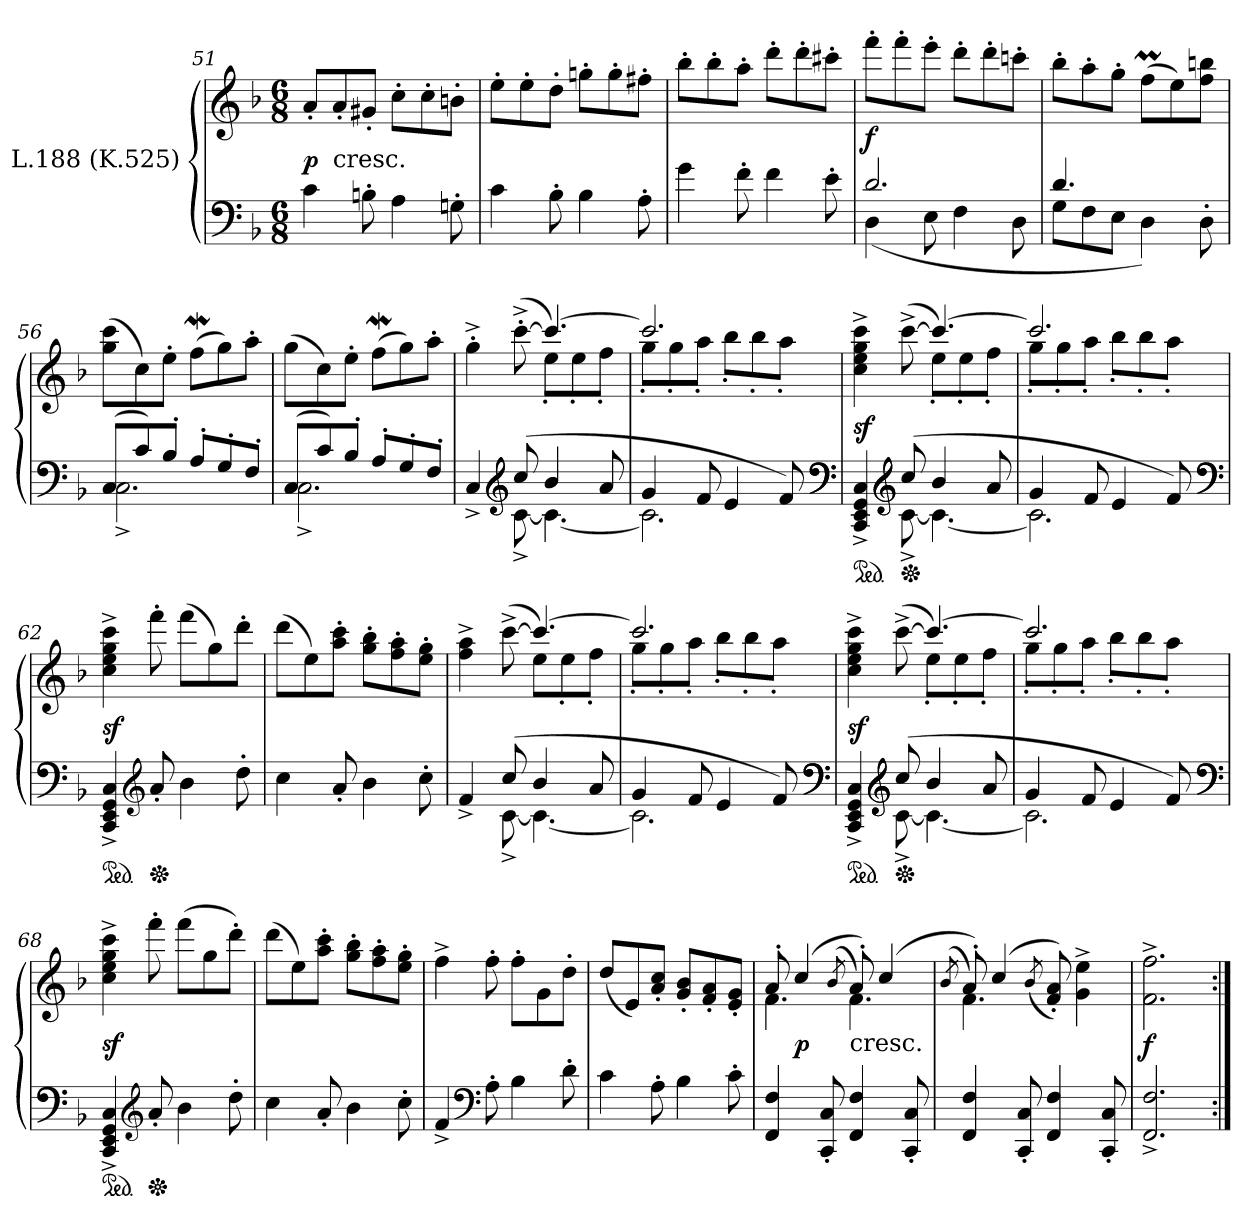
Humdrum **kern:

**kern	**kern	**dynam
*part1	*part1	*part1
*staff2	*staff1	*staff1/2
*I"L.188 (K.525)	*	*
*clefF4	*clefG2	*
*k[b-]	*k[b-]	*
*F:	*F:	*
*M6/8	*M6/8	*
=51	=51	=51
4c	8a'L	p
!	!LO:TX:c:t=cresc.	!
.	8a'	.
8Bn'	8g#X'J	.
4A	8cc'L	.
.	8cc'	.
8Gn'	8bn'J	.
=52	=52	=52
4c	8ee'L	.
.	8ee'	.
8B-'	8dd'J	.
4B-	8ggn'L	.
.	8gg'	.
8A'	8ff#X'J	.
=53	=53	=53
4g	8bb-'L	.
.	8bb-'	.
8f'	8aa'J	.
4f	8ddd'L	.
.	8ddd'	.
8e'	8ccc#X'J	.
!!LO:LB:g=z
=54	=54	=54
*^	*	*
2.d	(4D	8fff'L	f
.	.	8fff'	.
.	8E	8eee'J	.
.	4F	8ddd'L	.
.	.	8ddd'	.
.	8D	8cccn'J	.
=55	=55	=55	=55
4.d	8GL	8bb-'L	.
.	8F	8aa'	.
.	8EJ	8gg'J	.
4.ryy	4D)	(8ffML	.
.	.	8ee)	.
.	8D'	8ff 8bbnJ	.
=56	=56	=56	=56
(8CL	2.C^	(8gg 8cccL	.
8c)	.	8cc)	.
8B-'J	.	8ee'J	.
8A'L	.	(8ffwL	.
8G'	.	8gg)	.
8F'J	.	8aa'J	.
=57	=57	=57	=57
(8CL	2.C^	(8ggL	.
8c)	.	8cc)	.
8B-'J	.	8ee'J	.
8A'L	.	(8ffwL	.
8G'	.	8gg)	.
8F'J	.	8aa'J	.
=58	=58	=58	=58
*	*	*^	*
4C^	4ryy	4.ryy	4gg'^	.
*clefG2	*	*	*	*
(8cc	[8c^	.	(<[8ccc'^	.
4b-	4.c_	4.ccc_	8ee'L)	.
.	.	.	8ee'	.
8a	.	.	8ff'J	.
!!LO:LB:g=z	!!
=59	=59	=59	=59	=59
4g	2.c]	2.ccc]	8gg'L	.
.	.	.	8gg'	.
8f	.	.	8aa'J	.
4e	.	.	8bb-'L	.
.	.	.	8bb-'	.
8f)	.	.	8aa'J	.
*clefF4	*	*	*	*
=60	=60	=60	=60	=60
*ped	*	*	*	*
4CC^> 4EE^> 4GG^> 4C^>	4ryy	4.ryy	4cc^ 4ee^ 4gg^ 4ccc^	sf
*clefG2	*	*	*	*
*Xped	*	*	*	*
(8cc	[8c^	.	(<[8ccc^	.
4b-	4.c_	4.ccc_	8ee'L)	.
.	.	.	8ee'	.
8a	.	.	8ff'J	.
=61	=61	=61	=61	=61
4g	2.c]	2.ccc]	8gg'L	.
.	.	.	8gg'	.
8f	.	.	8aa'J	.
4e	.	.	8bb-'L	.
.	.	.	8bb-'	.
8f)	.	.	8aa'J	.
*v	*v	*	*	*
*	*v	*v	*
*clefF4	*	*
=62	=62	=62
*ped	*	*
4CC^> 4EE^> 4GG^> 4C^>	4cc^ 4ee^ 4gg^ 4ccc^	sf
*clefG2	*	*
*Xped	*	*
8a'	8fff'	.
4b-	(8fffL	.
.	8gg)	.
8dd'	8ddd'J	.
=63	=63	=63
4cc	(8dddL	.
.	8ee)	.
8a'	8aa' 8ccc'J	.
4b-	8gg' 8bb-'L	.
.	8ff' 8aa'	.
8cc'	8ee' 8gg'J	.
!!LO:LB:g=z
=64	=64	=64
*^	*^	*
4f^	4ryy	4.ryy	4ff^ 4aa^	.
(8cc	[8c^	.	(<[8ccc^	.
4b-	4.c_	4.ccc_	8eeL)	.
.	.	.	8ee'	.
8a	.	.	8ff'J	.
=65	=65	=65	=65	=65
4g	2.c]	2.ccc]	8gg'L	.
.	.	.	8gg'	.
8f	.	.	8aa'J	.
4e	.	.	8bb-'L	.
.	.	.	8bb-'	.
8f)	.	.	8aa'J	.
*clefF4	*	*	*	*
=66	=66	=66	=66	=66
*ped	*	*	*	*
4CC^> 4EE^> 4GG^> 4C^>	4ryy	4.ryy	4cc^ 4ee^ 4gg^ 4ccc^	sf
*clefG2	*	*	*	*
*Xped	*	*	*	*
(8cc	[8c^	.	(<[8ccc^	.
4b-	4.c_	4.ccc_	8ee'L)	.
.	.	.	8ee'	.
8a	.	.	8ff'J	.
=67	=67	=67	=67	=67
4g	2.c]	2.ccc]	8gg'L	.
.	.	.	8gg'	.
8f	.	.	8aa'J	.
4e	.	.	8bb-'L	.
.	.	.	8bb-'	.
8f)	.	.	8aa'J	.
*v	*v	*	*	*
*	*v	*v	*
*clefF4	*	*
=68	=68	=68
*ped	*	*
4CC^> 4EE^> 4GG^> 4C^>	4cc^ 4ee^ 4gg^ 4ccc^	sf
*clefG2	*	*
*Xped	*	*
8a'	8fff'	.
4b-	(8fffL	.
.	8gg	.
8dd'	8ddd'J)	.
!!LO:LB:g=z
=69	=69	=69
4cc	(8dddL	.
.	8ee)	.
8a'	8aa' 8ccc'J	.
4b-	8gg' 8bb-'L	.
.	8ff' 8aa'	.
8cc'	8ee' 8gg'J	.
=70	=70	=70
4f^	4ff^	.
*clefF4	*	*
8A'	8ff'	.
4B-	8ff'L	.
.	8g	.
8d'	8dd'J	.
=71	=71	=71
4c	(8ddL	.
.	8e)	.
8A'	8a' 8cc'J	.
4B-	8g' 8b-'L	.
.	8f' 8a'	.
8c'	8e' 8g'J	.
=72	=72	=72
*	*^	*
4FF 4F	8a'	4.f	.
.	(4cc	.	p
8CC' 8C'	.	.	.
.	(8qb-	.	.
!	!LO:TX:c:t=cresc.	!	!
4FF 4F	8a'))	4.f	.
.	(4cc	.	.
8CC' 8C'	.	.	.
=73	=73	=73	=73
.	(8qb-	.	.
4FF 4F	8a'))	4.f	.
.	(4cc	.	.
8CC' 8C'	.	.	.
.	.	(8qb-	.
4FF 4F	4.ryy	8f'> 8a'>))	.
.	.	4g^ 4ee^	.
8CC' 8C'	.	.	.
*	*v	*v	*
=74	=74	=74
2.FF^ 2.F^	2.f^ 2.ff^	f
=:|!	=:|!	=:|!
*-	*-	*-
